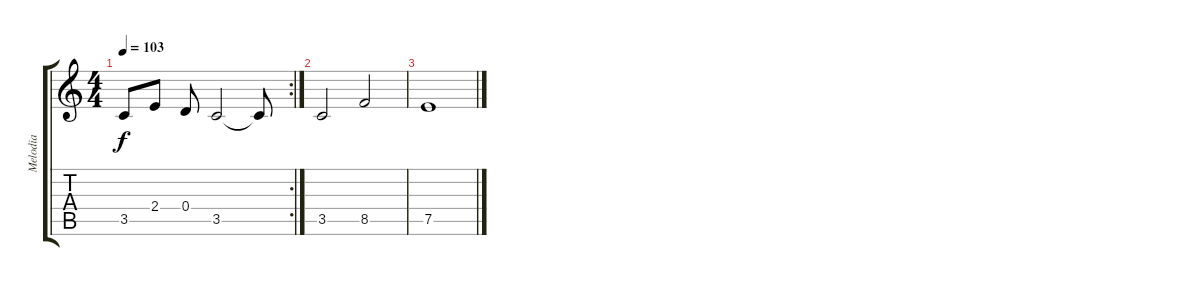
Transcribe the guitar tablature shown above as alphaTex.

\track ("Melodia" "Melodia") {instrument overdrivenguitar}
\staff {score tabs}
\tuning (E4 B3 G3 D3 A2 E2) {hide}
\rc 2
\ts (4 4)
\tempo 103
\clef g2
\ks c
3.5.8{dy f} 2.4.8 0.4.8 3.5.2 3.5{t}.8 |
3.5.2 8.5.2 |
7.5.1
